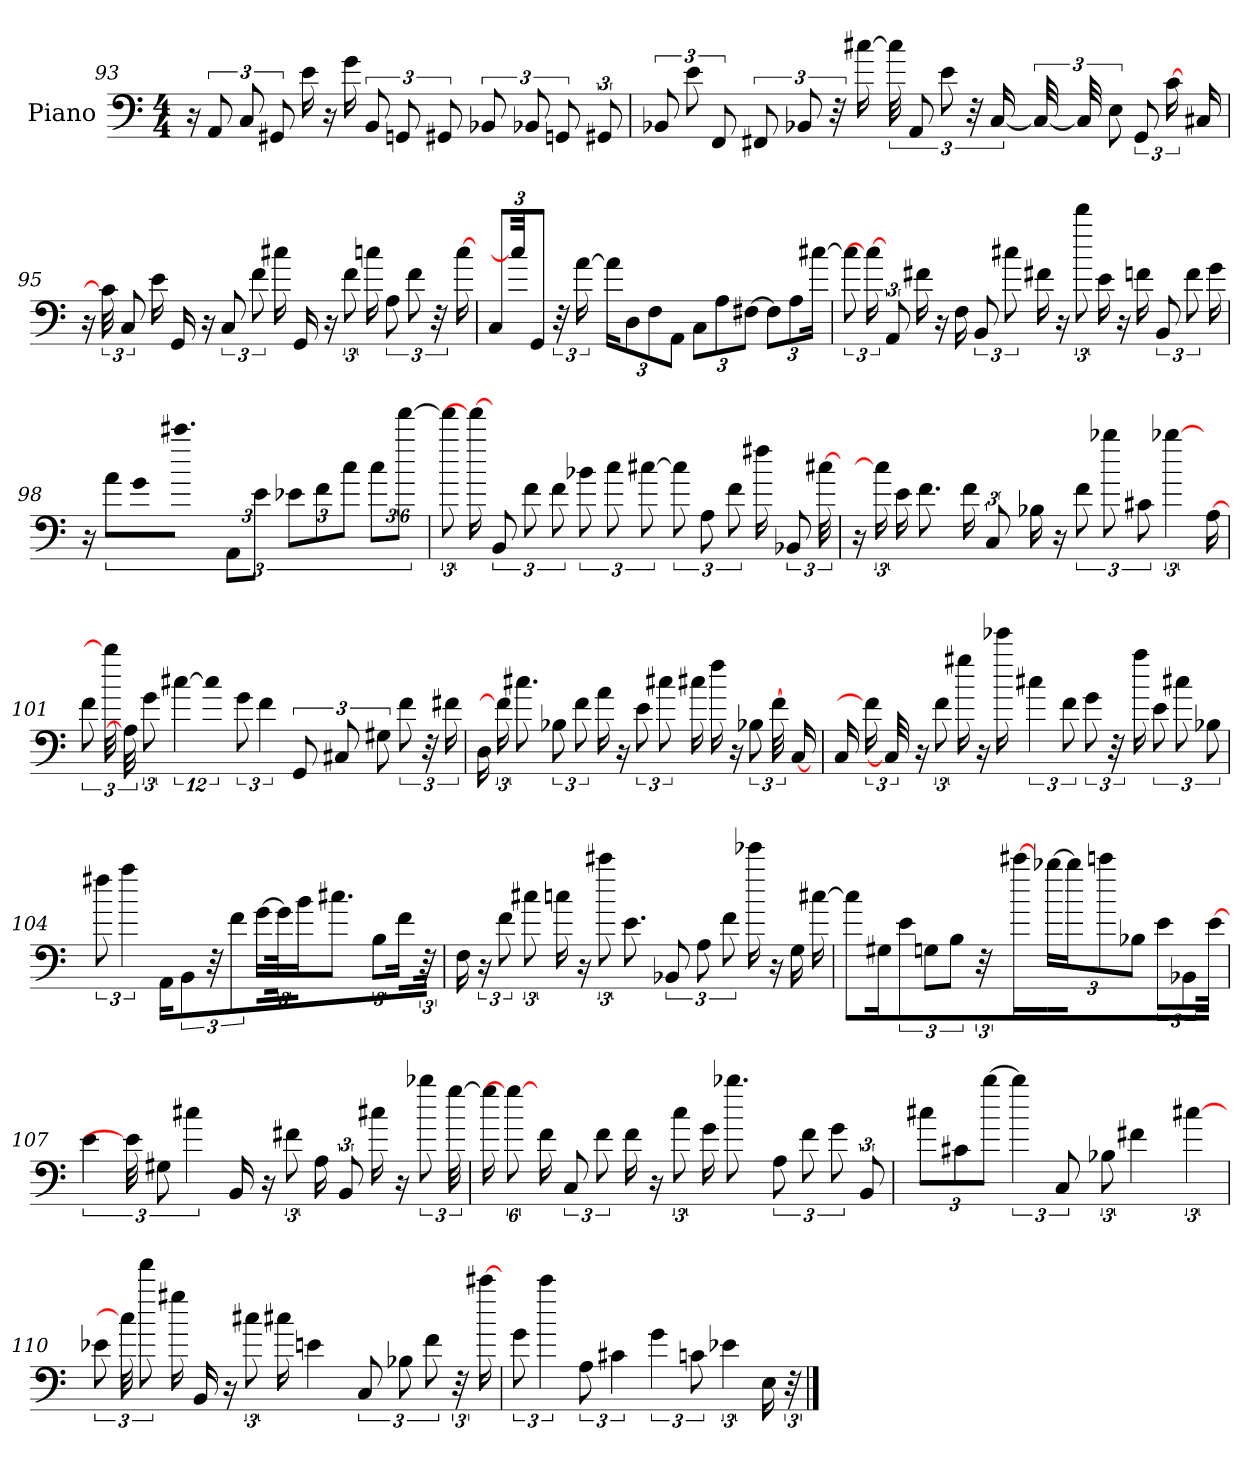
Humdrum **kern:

**kern
*part1
*staff1
*I"Piano
*I'Pno
*clefF4
*M4/4
=93
16r
12AA
12C
12GG#X
16e
16r
16g
12BB
12GG
12GG#X
12BB-X
12BB-X
12GG
12GG#X
=94
12BB-X
12e
12FF
12FF#X
12BB-X
48r
[16cc#X
48cc#]
12AA
12e
48r
[24C
48C_
48C]
12E
12GG
[24c
48ryy
16C#X
=95
16r
48c]
12C
16e
16GG
16r
12C
12f
16cc#X
16GG
16r
12f
16cc
12A
12f
48r
[16cc
=96
12C/L
48cc/KK]
12GG/J
48r
[24a
24a\KL]
12D\
12F\
12AA\J
12C\L
12A\
[12F#X\J
12F#\L]
12A\
[24cc#X\Jk
=97
12cc#]
24cc#_
12AA
16f#X
16r
16F
12BB
12cc#X
16f#X
16r
12ddd
16e
16r
16f
12BB
12f
16g
=98
16r
12a\L
16g\K
8.ccc#X\J
12AA\L
12e\J
12e-X\L
12f\
12cc\J
12cc\L
[48%5fff\J
=99
12fff]
16fff_
12BB
12f
12f
12b-X
12cc
[12cc#X
12cc#]
12A
12f
16ff#X
12BB-X
[48cc#X
=100
16r
24cc#]
16e
8.f
16f
12C
16B-X
16r
12f
12bb-X
12c#X
[6bb-X
[16A
=101
12f
48bb-]
48A]
12g
[48%7cc#X
48cc#]
12g
6f
12GG
12C#X
12G#X
12f
48r
[24f#X
=102
16D
24f#]
8.cc#X
12B-X
12f
16a
16r
12e
12cc#X
16cc#X
16ff
16r
12B-X
[48f
[16C
=103
16C
24f]
48C]
16r
12f
16gg#X
16r
16eee-X
6cc#X
12f
12g
48r
16aa
12e
12cc#X
12B-X
=104
12ff#X
6aa
16AA/KL
12BB/J
48r
12f
[16g\LL
48g\K]
16b\J
8.cc#X\J
12B\L
16f\Jk
48r
=105
16F
24r
12f
12cc#X
16cc
16r
12ccc#X
8.e
12BB-X
12A
12f
16eee-X
16r
16G
[16cc#X
=106
8cc#\L]
16G#X\K
12e\J
12G\L
12B\J
48r
[16ccc#X
[24bb-X\LL
24bb-\J]
12ccc\
12B-X\J
12e\L
12BB-X\
[16e\Jk
=107
6e
48e]
12G#X
6cc#X
16BB
16r
12f#X
16A
12BB
16cc#X
16r
12bb-X
[48gg
=108
16gg]
48%5gg_
16f
12C
12f
16f
16r
12cc
16g
8.bb-X
12A
12f
12g
12BB
=109
12cc#X\L
12c#X\
[12bb\J
6bb]
12C
12B-X
4f#X
[6cc#X
=110
12e-X
48cc#]
12fff
16gg#X
16BB
16r
12cc#X
16cc#X
4e
12C
12B-X
12f
48r
[16ccc#X
=111
12g
6ccc
12A
6c#X
6g
12c
6e-X
16E
48r
==
*-
